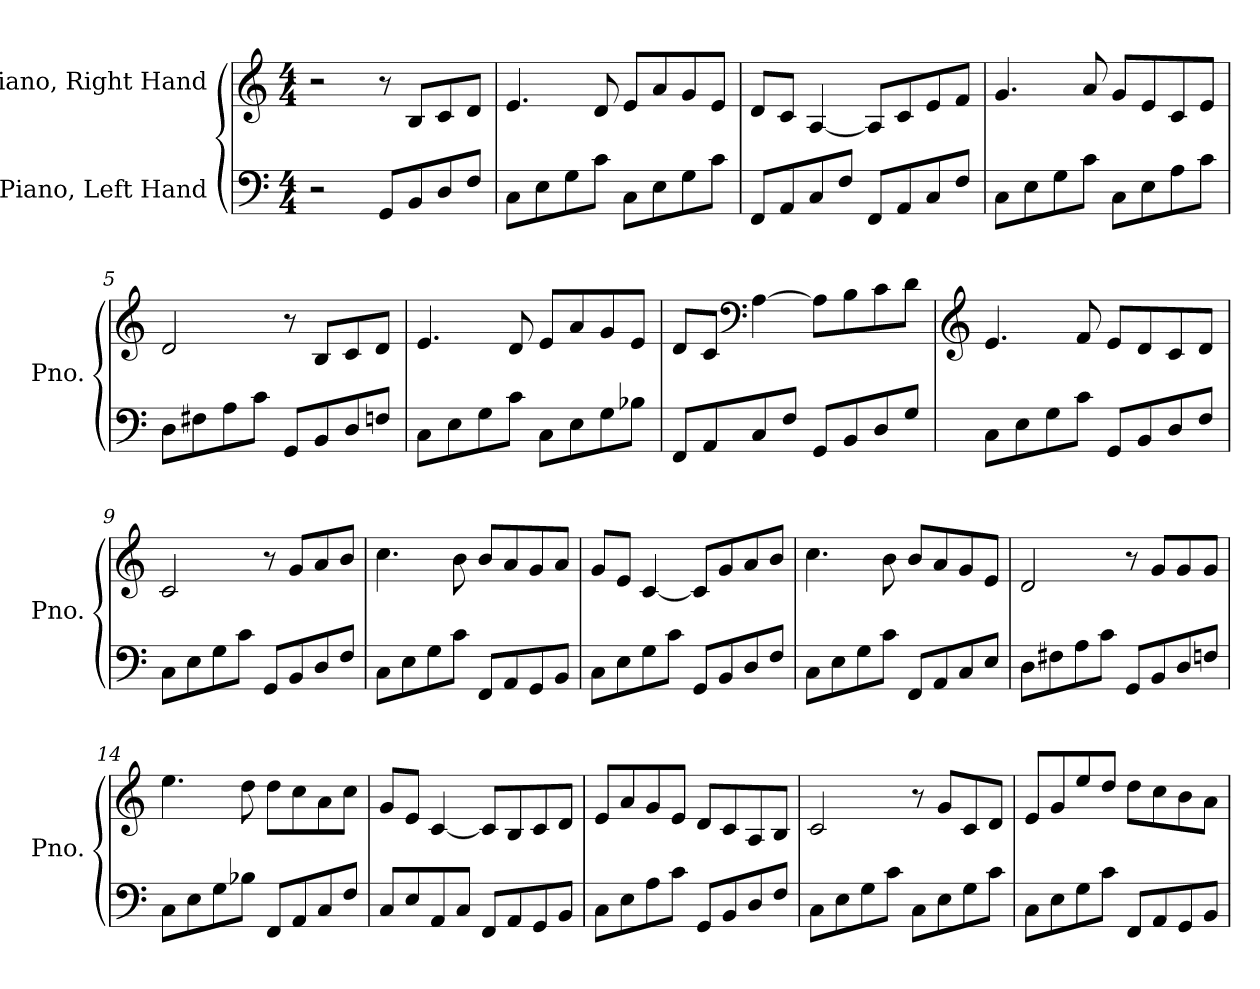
**kern	**kern
*part2	*part1
*staff2	*staff1
*I"Piano, Left Hand	*I"Piano, Right Hand
*I'Pno.	*I'Pno.
*clefF4	*clefG2
*k[]	*k[]
*M4/4	*M4/4
*MM60	*MM60
=1	=1
2r	2r
8GG/L	8r
8BB/	8B/L
8D/	8c/
8F/J	8d/J
=2	=2
8C\L	4.e/
8E\	.
8G\	.
8c\J	8d/
8C\L	8e/L
8E\	8a/
8G\	8g/
8c\J	8e/J
=3	=3
8FF/L	8d/L
8AA/	8c/J
8C/	[4A/
8F/J	.
8FF/L	8A/L]
8AA/	8c/
8C/	8e/
8F/J	8f/J
=4	=4
8C\L	4.g/
8E\	.
8G\	.
8c\J	8a/
8C\L	8g/L
8E\	8e/
8A\	8c/
8c\J	8e/J
!!LO:LB:g=z
=5	=5
8D\L	2d/
8F#X\	.
8A\	.
8c\J	.
8GG/L	8r
8BB/	8B/L
8D/	8c/
8Fn/J	8d/J
=6	=6
8C\L	4.e/
8E\	.
8G\	.
8c\J	8d/
8C\L	8e/L
8E\	8a/
8G\	8g/
8B-X\J	8e/J
=7	=7
8FF/L	8d/L
8AA/	8c/J
*	*clefF4
8C/	[4A\
8F/J	.
8GG/L	8A\L]
8BB/	8B\
8D/	8c\
8G/J	8d\J
=8	=8
*	*clefG2
8C\L	4.e/
8E\	.
8G\	.
8c\J	8f/
8GG/L	8e/L
8BB/	8d/
8D/	8c/
8F/J	8d/J
!!LO:LB:g=z
=9	=9
8C\L	2c/
8E\	.
8G\	.
8c\J	.
8GG/L	8r
8BB/	8g/L
8D/	8a/
8F/J	8b/J
=10	=10
8C\L	4.cc\
8E\	.
8G\	.
8c\J	8b\
8FF/L	8b/L
8AA/	8a/
8GG/	8g/
8BB/J	8a/J
=11	=11
8C\L	8g/L
8E\	8e/J
8G\	[4c/
8c\J	.
8GG/L	8c/L]
8BB/	8g/
8D/	8a/
8F/J	8b/J
=12	=12
8C\L	4.cc\
8E\	.
8G\	.
8c\J	8b\
8FF/L	8b/L
8AA/	8a/
8C/	8g/
8E/J	8e/J
=13	=13
8D\L	2d/
8F#X\	.
8A\	.
8c\J	.
8GG/L	8r
8BB/	8g/L
8D/	8g/
8Fn/J	8g/J
!!LO:LB:g=z
=14	=14
8C\L	4.ee\
8E\	.
8G\	.
8B-X\J	8dd\
8FF/L	8dd\L
8AA/	8cc\
8C/	8a\
8F/J	8cc\J
=15	=15
8C/L	8g/L
8E/	8e/J
8AA/	[4c/
8C/J	.
8FF/L	8c/L]
8AA/	8B/
8GG/	8c/
8BB/J	8d/J
=16	=16
8C\L	8e/L
8E\	8a/
8A\	8g/
8c\J	8e/J
8GG/L	8d/L
8BB/	8c/
8D/	8A/
8F/J	8B/J
=17	=17
8C\L	2c/
8E\	.
8G\	.
8c\J	.
8C\L	8r
8E\	8g/L
8G\	8c/
8c\J	8d/J
=18	=18
8C\L	8e/L
8E\	8g/
8G\	8ee/
8c\J	8dd/J
8FF/L	8dd\L
8AA/	8cc\
8GG/	8b\
8BB/J	8a\J
=	=
*-	*-
